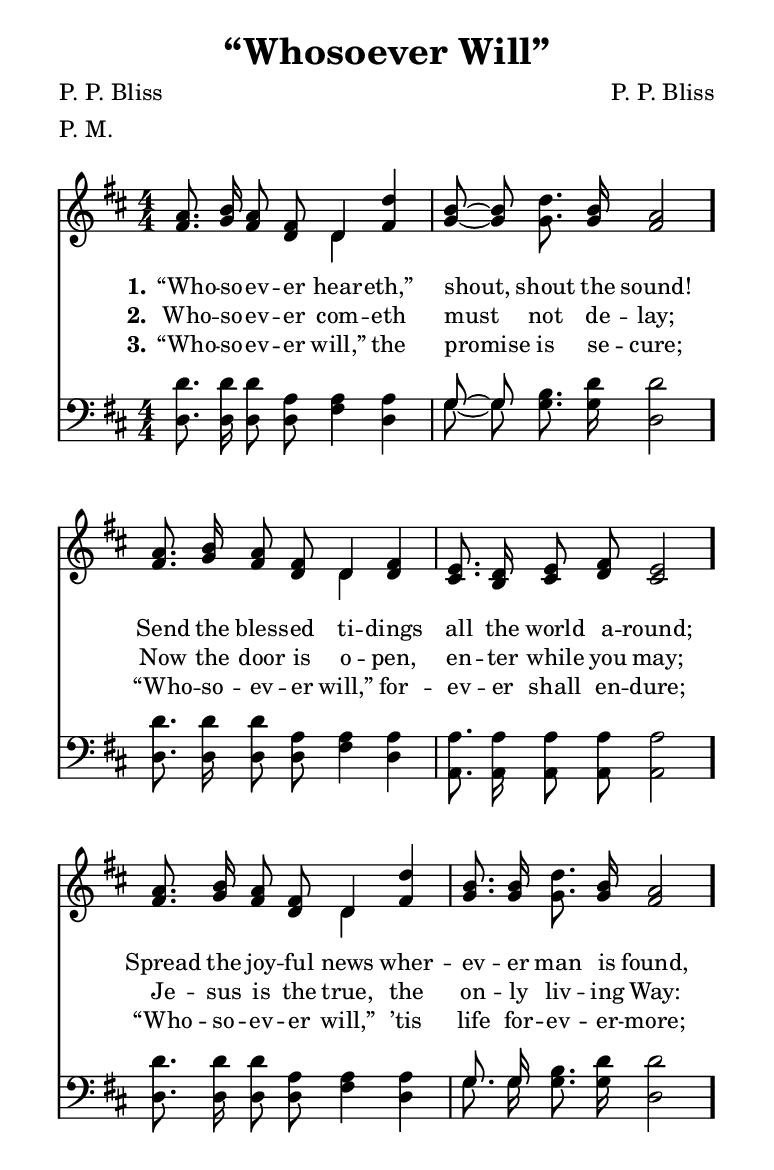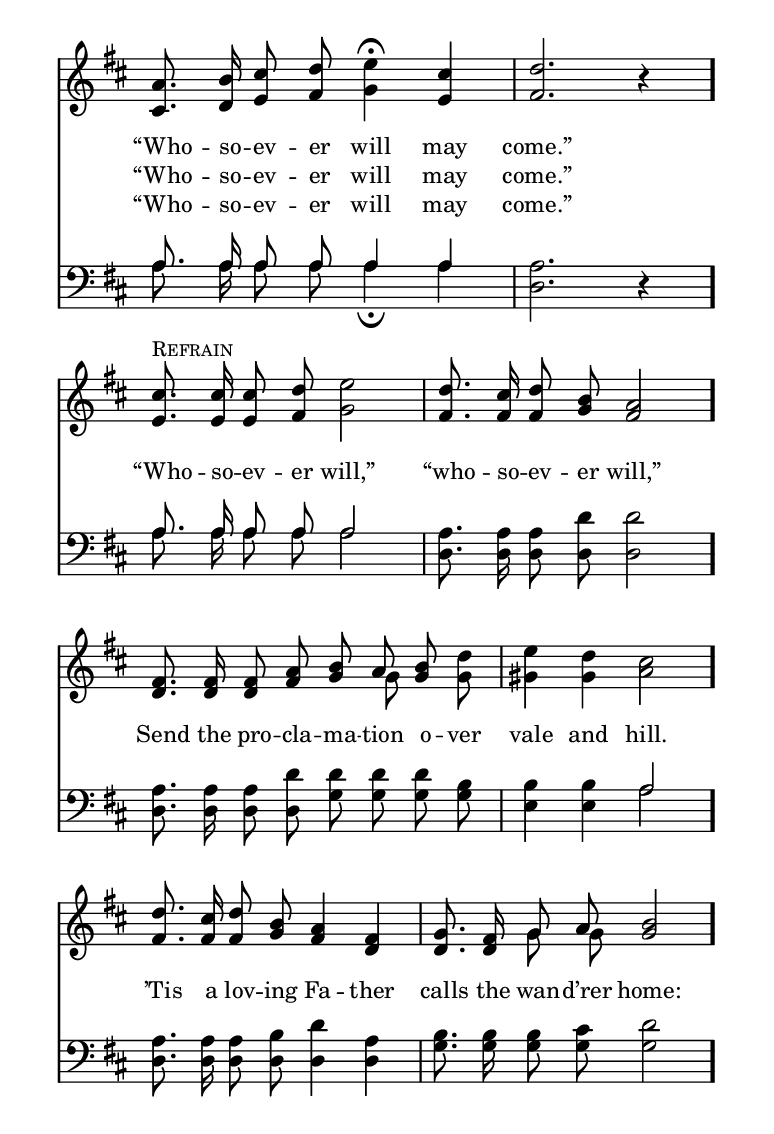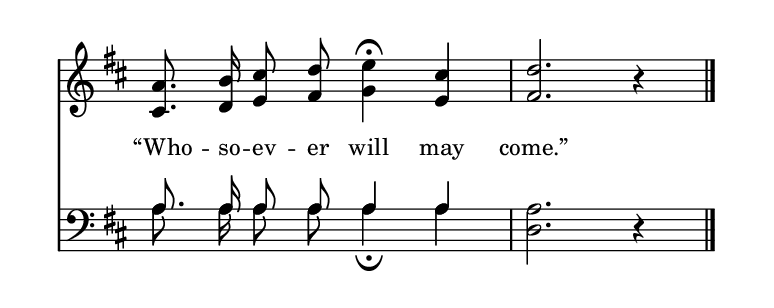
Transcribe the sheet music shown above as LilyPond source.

\include "common/global.ily"
\paper {
  \include "common/paper.ily"
  ragged-last-bottom = ##t
  page-count = #(cond (is-eogsized 2) (#t #f))
  system-count = #(cond (is-eogsized 6) (#t #f))
  systems-per-page = #(cond (is-eogsized 5) (#t #f))
}

\header{
  %gospel
  hymnnumber = "138"
  title = "“Whosoever Will”"
  tunename = ""
  meter = "P. M."
  poet = "P. P. Bliss"
  composer = "P. P. Bliss"
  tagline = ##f
}

% for fermata in MIDI
ta = { \tempo 4=80 }
tb = { \tempo 4=40 }

patternAA = { c8. c16 c8 c8 c4 c4 | c8 ~ c8  c8. c16 c2 }
patternAB = { c8. c16 c8 c8 c4 c4 | c8.  c16 c8  c8  c2 }
patternAC = { c8. c16 c8 c8 c4 c4 | c8.  c16 c8. c16 c2 }

patternBA = { c8. c16 c8 c8 \tb c4 \ta c4 | c2. c4 }

patternCA = { c8. c16 c8 c8 c2 }

patternDA = { c8. c16 c8 c8 c8 c8 c8 c8 | c4 c4 c2 }

global = {
  \include "common/overrides.ily"
  \override Staff.TimeSignature.style = #'numbered
  \time 4/4
  \override Score.MetronomeMark.transparent = ##t % hide all fermata changes too
  \ta
  \key d \major
  \autoBeamOff
}

notesSoprano = {
\global
\relative c'' {

  \changePitch \patternAA { a b a fis d d' | b b d b a }
  \changePitch \patternAB { a b a fis d fis | e d e fis e }
  \changePitch \patternAC { a b a fis d d' | b b d b a }
  \changePitch \patternBA { a b cis d e \fermata cis | d r }

  << s^\markup { \small \caps "Refrain" }
  \changePitch \patternCA { cis cis cis d e | d cis d b a } >>
  \changePitch \patternDA { fis fis fis a b a b d | e d cis }
  \changePitch \patternAB { d cis d b a fis | g fis g a b }
  \changePitch \patternBA { a b cis d e \fermata cis | d r }

  \bar "|."

}
}

notesAlto = {
\global
\relative e' {

  \changePitch \patternAA { fis g fis d d fis | g g g g fis }
  \changePitch \patternAB { fis g fis d d d | cis b cis d cis }
  \changePitch \patternAC { fis g fis d d fis | g g g g fis }
  \changePitch \patternBA { cis d e fis g e | fis r }

  \changePitch \patternCA { e e e fis g | fis fis fis g fis }
  \changePitch \patternDA { d d d fis g g g g | gis gis a }
  \changePitch \patternAB { fis fis fis g fis d | d d g g g }
  \changePitch \patternBA { cis, d e fis g e | fis r }

}
}

notesTenor = {
\global
\relative a {

  \changePitch \patternAA { d d d a a a | g g b d d }
  \changePitch \patternAB { d d d a a a | a a a a a }
  \changePitch \patternAC { d d d a a a | g g b d d }
  \changePitch \patternBA { a a a a a a | a r }

  \changePitch \patternCA { a a a a a | a a a d d }
  \changePitch \patternDA { a a a d d d d b | b b a }
  \changePitch \patternAB { a a a b d a | b b b cis d }
  \changePitch \patternBA { a a a a a a | a r }

}
}

notesBass = {
\global
\relative f {

  \changePitch \patternAA { d d d d fis d | g g g g d }
  \changePitch \patternAB { d d d d fis d | a a a a a }
  \changePitch \patternAC { d d d d fis d | g g g g d }
  \changePitch \patternBA { a' a a a a_\fermata a | d, r }

  \changePitch \patternCA { a' a a a a | d, d d d d }
  \changePitch \patternDA { d d d d g g g g | e e a }
  \changePitch \patternAB { d, d d d d d | g g g g g }
  \changePitch \patternBA { a a a a a_\fermata a | d, r }

}
}

Refrain = \lyricmode {

“Who -- so -- ev -- er will,” “who -- so -- ev -- er will,” \bar "."
Send the pro -- cla -- ma -- tion o -- ver vale and hill. \bar "."
’Tis a lov -- ing Fa -- ther calls the wan -- d’rer home: \bar "."
“Who -- so -- ev -- er will may come.” \bar "."

}

wordsA = \lyricmode {
\set stanza = "1."

“Who -- so -- ev -- er hear -- eth,” shout, shout the sound! \bar "."
Send the bless -- ed ti -- dings all the world a -- round; \bar "."
Spread the joy -- ful news wher -- ev -- er man is found, \bar "."
“Who -- so -- ev -- er will may come.” \bar "."

}

wordsB = \lyricmode {
\set stanza = "2."

Who -- so -- ev -- er com -- eth must not de -- lay;
Now the door is o -- pen, en -- ter while you may;
Je -- sus is the true, the on -- ly liv -- ing Way:
“Who -- so -- ev -- er will may come.”

\Refrain

}

wordsC = \lyricmode {
\set stanza = "3."

“Who -- so -- ev -- er will,” the promise is se -- cure;
“Who -- so -- ev -- er will,” for -- ev -- er shall en -- dure;
“Who -- so -- ev -- er will,” ’tis life for -- ev -- er -- more;
“Who -- so -- ev -- er will may come.”

}

\score {
  \context ChoirStaff <<
    \context Staff = upper <<
      \set Staff.autoBeaming = ##f
      \set ChoirStaff.systemStartDelimiter = #'SystemStartBar
      \set ChoirStaff.printPartCombineTexts = ##f
      \partcombine #'(2 . 11) \notesSoprano \notesAlto
      \context NullVoice = sopranos { \voiceOne << \notesSoprano >> }
      \context Lyrics = one   \lyricsto sopranos \wordsA
      \context Lyrics = two   \lyricsto sopranos \wordsB
      \context Lyrics = three \lyricsto sopranos \wordsC
    >>
    \context Staff = men <<
      \set Staff.autoBeaming = ##f
      \clef bass
      \set ChoirStaff.printPartCombineTexts = ##f
      \partcombine #'(2 . 11) \notesTenor \notesBass
    >>
  >>
  \layout {
    \include "common/layout.ily"
  }
  \midi{
    \include "common/midi.ily"
  }
}

\version "2.19.49"  % necessary for upgrading to future LilyPond versions.

% vi:set et ts=2 sw=2 ai nocindent syntax=lilypond:
